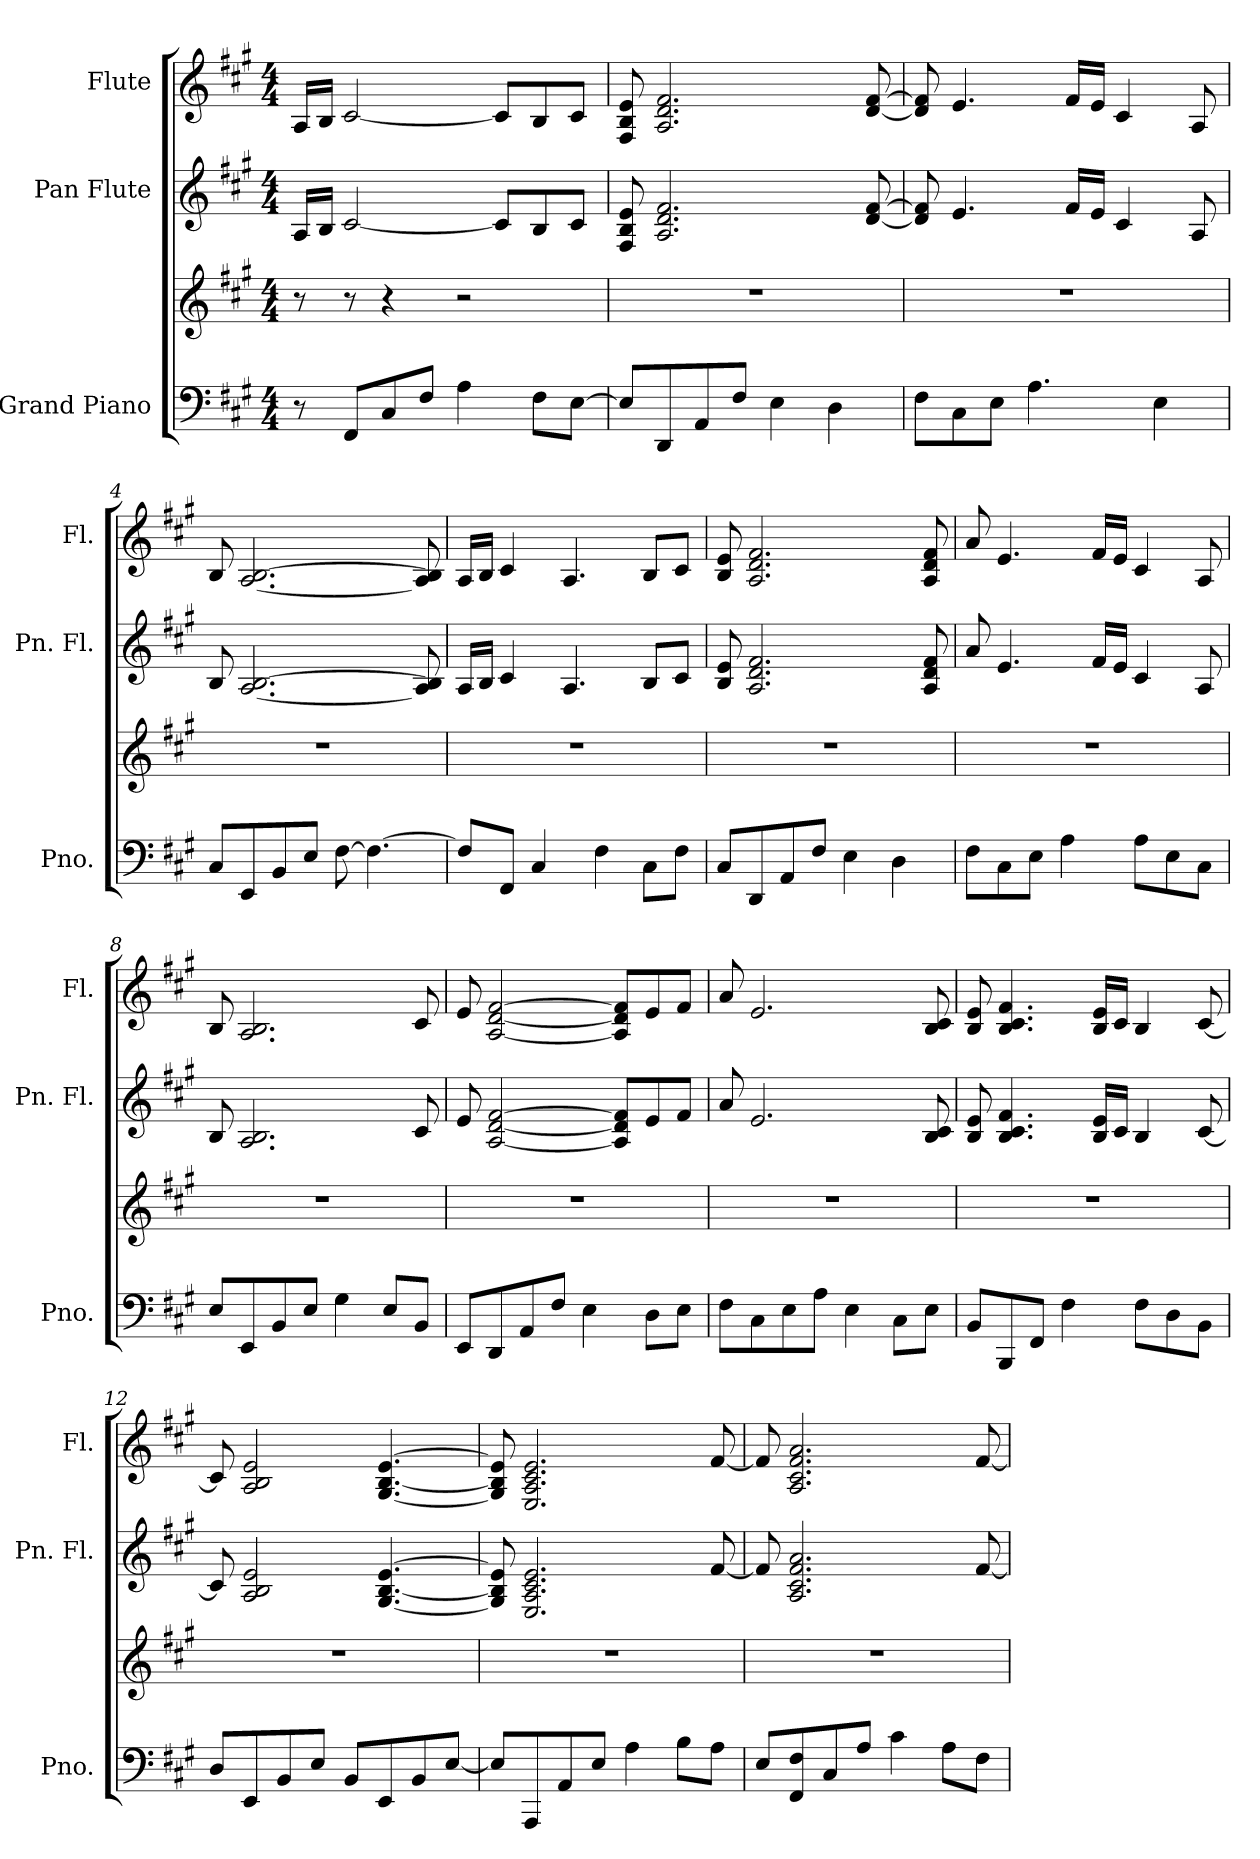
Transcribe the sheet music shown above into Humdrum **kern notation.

**kern	**kern	**kern	**kern
*part3	*part3	*part2	*part1
*staff4	*staff3	*staff2	*staff1
*I"Grand Piano	*	*I"Pan Flute	*I"Flute
*I'Pno.	*	*I'Pn. Fl.	*I'Fl.
*clefF4	*clefG2	*clefG2	*clefG2
*k[f#c#g#]	*k[f#c#g#]	*k[f#c#g#]	*k[f#c#g#]
*M4/4	*M4/4	*M4/4	*M4/4
=1	=1	=1	=1
8r	8r	16A/LL	16A/LL
.	.	16B/JJ	16B/JJ
8FF#/L	8r	[2c#/	[2c#/
8C#/	4r	.	.
8F#/J	.	.	.
4A\	2r	.	.
.	.	8c#/L]	8c#/L]
8F#\L	.	8B/	8B/
[8E\J	.	8c#/J	8c#/J
=2	=2	=2	=2
8E/L]	1r	8F#/ 8B/ 8e/	8F#/ 8B/ 8e/
8DD/	.	2.A/ 2.d/ 2.f#/	2.A/ 2.d/ 2.f#/
8AA/	.	.	.
8F#/J	.	.	.
4E\	.	.	.
4D\	.	.	.
.	.	[8d/ [8f#/	[8d/ [8f#/
=3	=3	=3	=3
8F#\L	1r	8d/] 8f#/]	8d/] 8f#/]
8C#\	.	4.e/	4.e/
8E\J	.	.	.
4.A\	.	.	.
.	.	16f#/LL	16f#/LL
.	.	16e/JJ	16e/JJ
.	.	4c#/	4c#/
4E\	.	.	.
.	.	8A/	8A/
=4	=4	=4	=4
8C#/L	1r	8B/	8B/
8EE/	.	[2.A/ [2.B/	[2.A/ [2.B/
8BB/	.	.	.
8E/J	.	.	.
[8F#\	.	.	.
4.F#\_	.	.	.
.	.	8A/] 8B/]	8A/] 8B/]
!!LO:LB:g=z
=5	=5	=5	=5
8F#/L]	1r	16A/LL	16A/LL
.	.	16B/JJ	16B/JJ
8FF#/J	.	4c#/	4c#/
4C#/	.	.	.
.	.	4.A/	4.A/
4F#\	.	.	.
8C#\L	.	8B/L	8B/L
8F#\J	.	8c#/J	8c#/J
=6	=6	=6	=6
8C#/L	1r	8B/ 8e/	8B/ 8e/
8DD/	.	2.A/ 2.d/ 2.f#/	2.A/ 2.d/ 2.f#/
8AA/	.	.	.
8F#/J	.	.	.
4E\	.	.	.
4D\	.	.	.
.	.	8A/ 8d/ 8f#/	8A/ 8d/ 8f#/
=7	=7	=7	=7
8F#\L	1r	8a/	8a/
8C#\	.	4.e/	4.e/
8E\J	.	.	.
4A\	.	.	.
.	.	16f#/LL	16f#/LL
.	.	16e/JJ	16e/JJ
8A\L	.	4c#/	4c#/
8E\	.	.	.
8C#\J	.	8A/	8A/
=8	=8	=8	=8
8E/L	1r	8B/	8B/
8EE/	.	2.A/ 2.B/	2.A/ 2.B/
8BB/	.	.	.
8E/J	.	.	.
4G#\	.	.	.
8E/L	.	.	.
8BB/J	.	8c#/	8c#/
!!LO:PB:g=z
=9	=9	=9	=9
8EE/L	1r	8e/	8e/
8DD/	.	[2A/ [2d/ [2f#/	[2A/ [2d/ [2f#/
8AA/	.	.	.
8F#/J	.	.	.
4E\	.	.	.
.	.	8A/] 8d/] 8f#/]L	8A/] 8d/] 8f#/]L
8D\L	.	8e/	8e/
8E\J	.	8f#/J	8f#/J
=10	=10	=10	=10
8F#\L	1r	8a/	8a/
8C#\	.	2.e/	2.e/
8E\	.	.	.
8A\J	.	.	.
4E\	.	.	.
8C#\L	.	.	.
8E\J	.	8B/ 8c#/	8B/ 8c#/
=11	=11	=11	=11
8BB/L	1r	8B/ 8e/	8B/ 8e/
8BBB/	.	4.B/ 4.c#/ 4.f#/	4.B/ 4.c#/ 4.f#/
8FF#/J	.	.	.
4F#\	.	.	.
.	.	16B/ 16e/LL	16B/ 16e/LL
.	.	16c#/JJ	16c#/JJ
8F#\L	.	4B/	4B/
8D\	.	.	.
8BB\J	.	[8c#/	[8c#/
=12	=12	=12	=12
8D/L	1r	8c#/]	8c#/]
8EE/	.	2A/ 2B/ 2e/	2A/ 2B/ 2e/
8BB/	.	.	.
8E/J	.	.	.
8BB/L	.	.	.
8EE/	.	[4.G#/ [4.B/ [4.e/	[4.G#/ [4.B/ [4.e/
8BB/	.	.	.
[8E/J	.	.	.
!!LO:LB:g=z
=13	=13	=13	=13
8E/L]	1r	8G#/] 8B/] 8e/]	8G#/] 8B/] 8e/]
8AAA/	.	2.E/ 2.A/ 2.c#/ 2.e/	2.E/ 2.A/ 2.c#/ 2.e/
8AA/	.	.	.
8E/J	.	.	.
4A\	.	.	.
8B\L	.	.	.
8A\J	.	[8f#/	[8f#/
=14	=14	=14	=14
8E/L	1r	8f#/]	8f#/]
8FF#/ 8F#/	.	2.A/ 2.c#/ 2.f#/ 2.a/	2.A/ 2.c#/ 2.f#/ 2.a/
8C#/	.	.	.
8A/J	.	.	.
4c#\	.	.	.
8A\L	.	.	.
8F#\J	.	[8f#/	[8f#/
=	=	=	=
*-	*-	*-	*-
